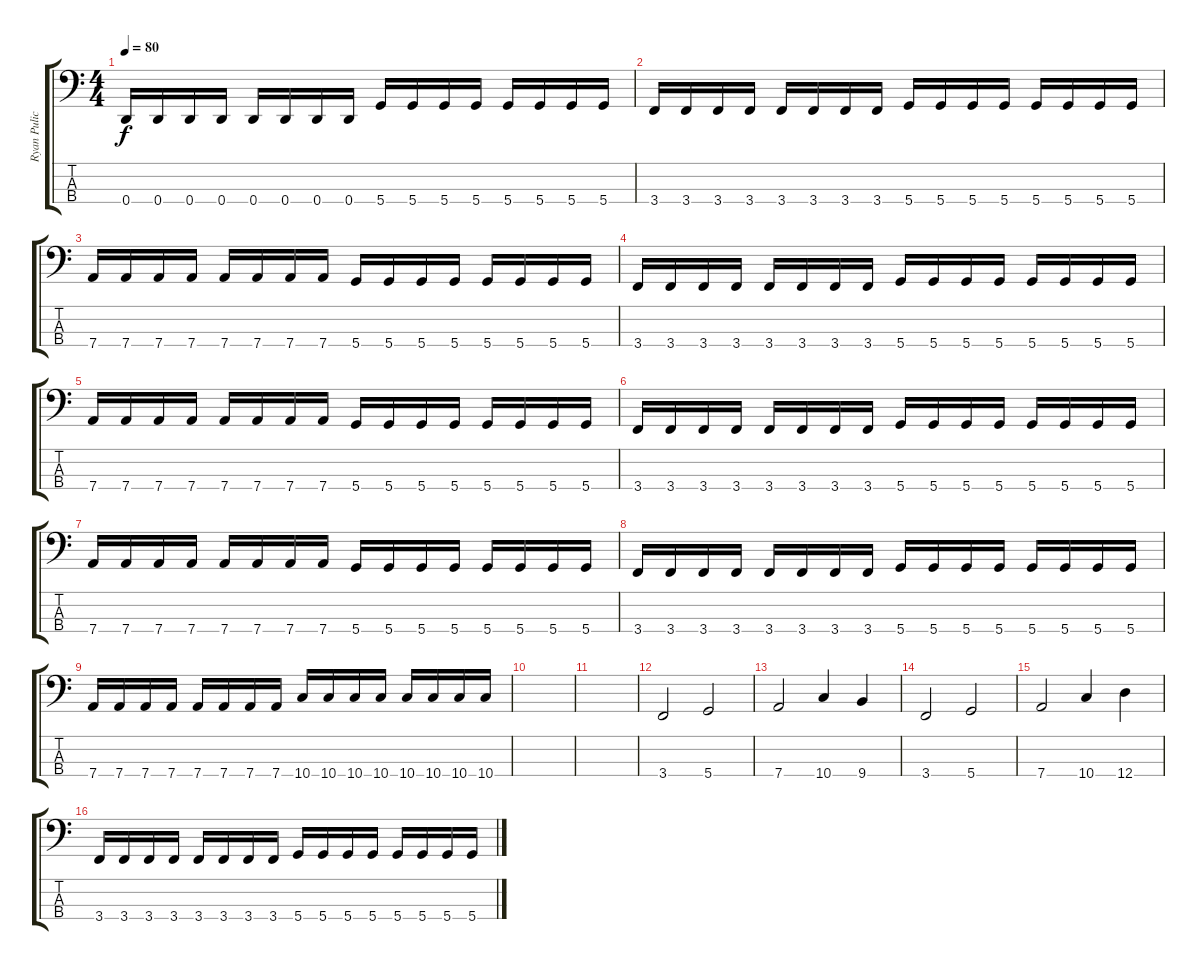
\track ("Ryan Pulice" "Ryan Pulic") {instrument electricbassfinger}
\staff {score tabs}
\tuning (G2 D2 A1 D1) {hide}
\ts (4 4)
\tempo 80
\clef f4
\ks c
0.4.16{dy f} 0.4.16 0.4.16 0.4.16 0.4.16 0.4.16 0.4.16 0.4.16 5.4.16 5.4.16 5.4.16 5.4.16 5.4.16 5.4.16 5.4.16 5.4.16 |
3.4.16 3.4.16 3.4.16 3.4.16 3.4.16 3.4.16 3.4.16 3.4.16 5.4.16 5.4.16 5.4.16 5.4.16 5.4.16 5.4.16 5.4.16 5.4.16 |
7.4.16 7.4.16 7.4.16 7.4.16 7.4.16 7.4.16 7.4.16 7.4.16 5.4.16 5.4.16 5.4.16 5.4.16 5.4.16 5.4.16 5.4.16 5.4.16 |
3.4.16 3.4.16 3.4.16 3.4.16 3.4.16 3.4.16 3.4.16 3.4.16 5.4.16 5.4.16 5.4.16 5.4.16 5.4.16 5.4.16 5.4.16 5.4.16 |
7.4.16 7.4.16 7.4.16 7.4.16 7.4.16 7.4.16 7.4.16 7.4.16 5.4.16 5.4.16 5.4.16 5.4.16 5.4.16 5.4.16 5.4.16 5.4.16 |
3.4.16 3.4.16 3.4.16 3.4.16 3.4.16 3.4.16 3.4.16 3.4.16 5.4.16 5.4.16 5.4.16 5.4.16 5.4.16 5.4.16 5.4.16 5.4.16 |
7.4.16 7.4.16 7.4.16 7.4.16 7.4.16 7.4.16 7.4.16 7.4.16 5.4.16 5.4.16 5.4.16 5.4.16 5.4.16 5.4.16 5.4.16 5.4.16 |
3.4.16 3.4.16 3.4.16 3.4.16 3.4.16 3.4.16 3.4.16 3.4.16 5.4.16 5.4.16 5.4.16 5.4.16 5.4.16 5.4.16 5.4.16 5.4.16 |
7.4.16 7.4.16 7.4.16 7.4.16 7.4.16 7.4.16 7.4.16 7.4.16 10.4.16 10.4.16 10.4.16 10.4.16 10.4.16 10.4.16 10.4.16 10.4.16 |
|
|
3.4.2 5.4.2 |
7.4.2 10.4.4 9.4.4 |
3.4.2 5.4.2 |
7.4.2 10.4.4 12.4.4 |
3.4.16 3.4.16 3.4.16 3.4.16 3.4.16 3.4.16 3.4.16 3.4.16 5.4.16 5.4.16 5.4.16 5.4.16 5.4.16 5.4.16 5.4.16 5.4.16
